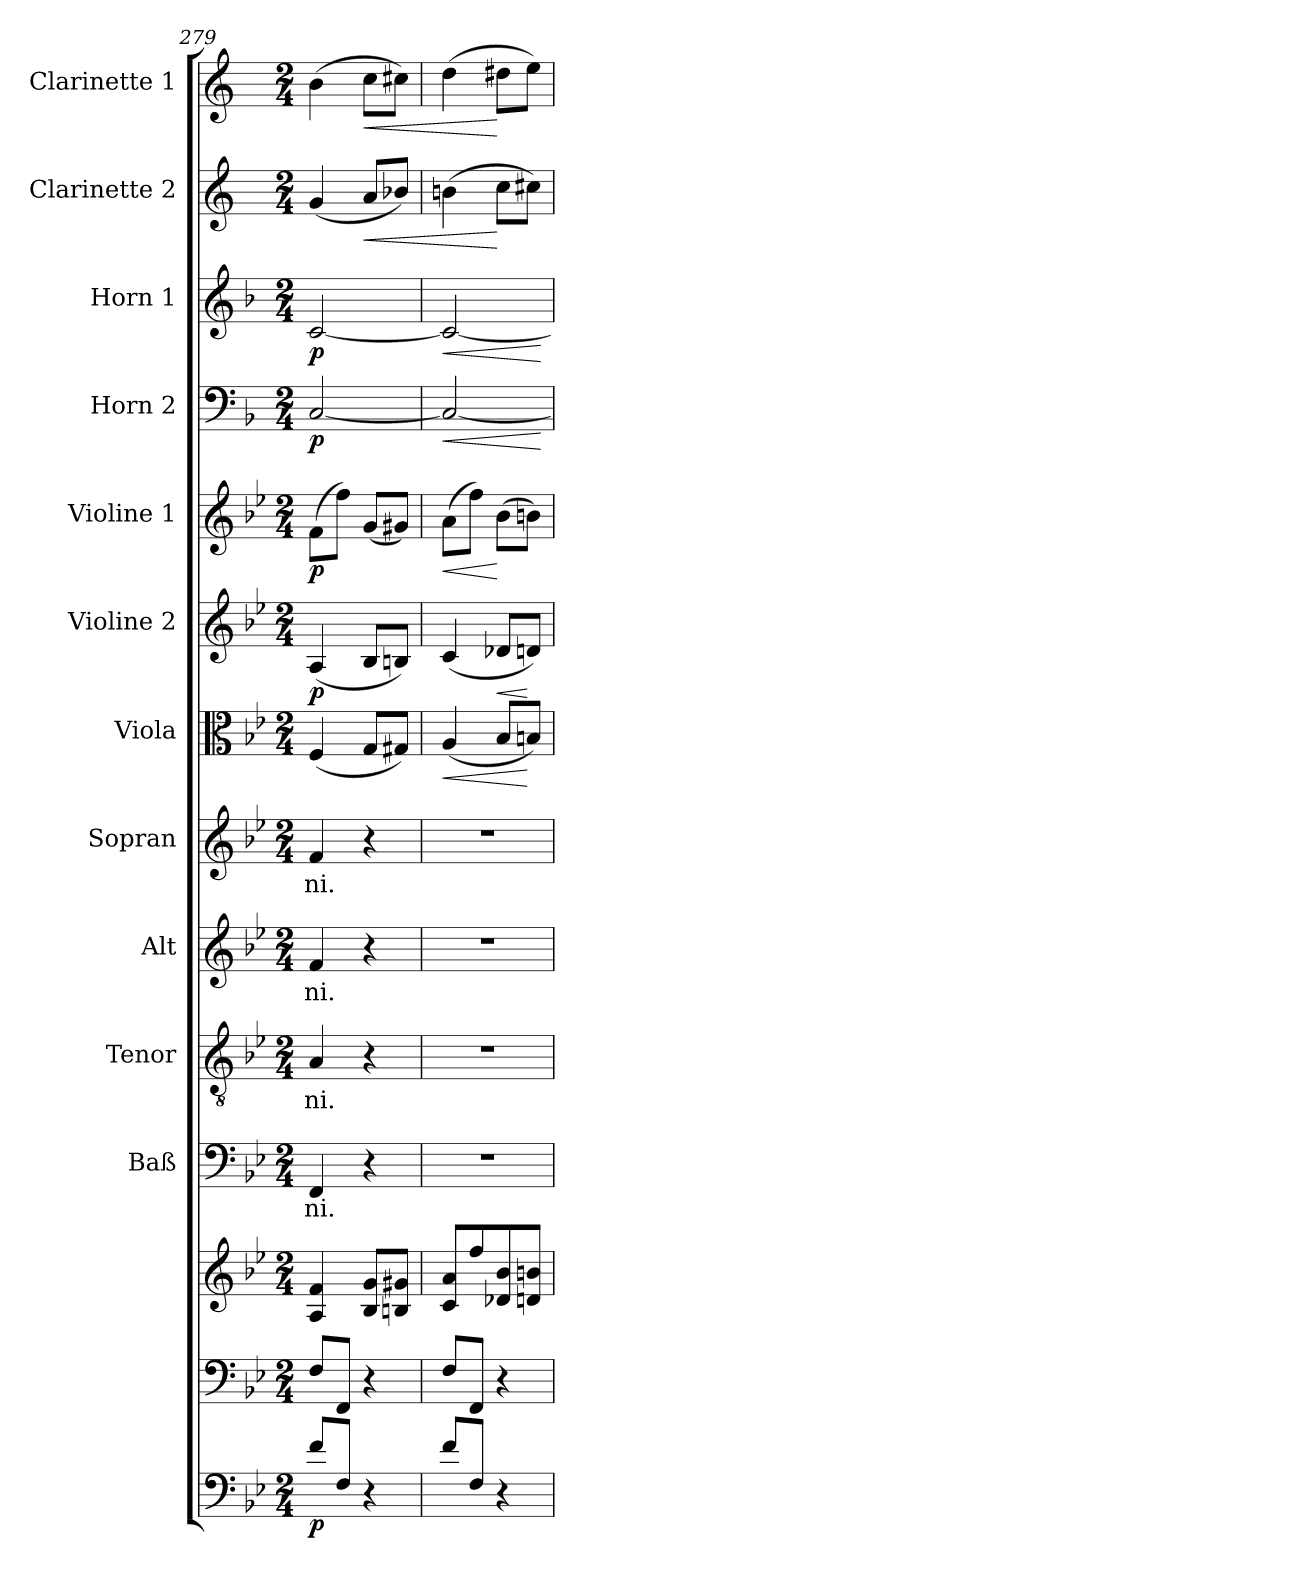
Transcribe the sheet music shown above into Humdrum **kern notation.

**kern	**dynam	**kern	**kern	**kern	**text	**kern	**text	**kern	**text	**kern	**text	**kern	**dynam	**kern	**dynam	**kern	**dynam	**kern	**dynam	**kern	**dynam	**kern	**dynam	**kern	**dynam
*part13	*part13	*part12	*part12	*part11	*part11	*part10	*part10	*part9	*part9	*part8	*part8	*part7	*part7	*part6	*part6	*part5	*part5	*part4	*part4	*part3	*part3	*part2	*part2	*part1	*part1
*staff14	*staff14	*staff13	*staff12	*staff11	*staff11	*staff10	*staff10	*staff9	*staff9	*staff8	*staff8	*staff7	*staff7	*staff6	*staff6	*staff5	*staff5	*staff4	*staff4	*staff3	*staff3	*staff2	*staff2	*staff1	*staff1
*	*	*	*	*I"Baß	*	*I"Tenor	*	*I"Alt	*	*I"Sopran	*	*I"Viola	*	*I"Violine 2	*	*I"Violine 1	*	*I"Horn 2	*	*I"Horn 1	*	*I"Clarinette 2	*	*I"Clarinette 1	*
*	*	*	*	*I'Baß	*	*I'Ten	*	*I'Alt	*	*I'Sop	*	*I'Vla.	*	*I'Vln. 2	*	*I'Vln. 1	*	*I'Hrn. 2	*	*I'Hrn. 1	*	*	*	*	*
*clefF4	*	*clefF4	*clefG2	*clefF4	*	*clefGv2	*	*clefG2	*	*clefG2	*	*clefC3	*	*clefG2	*	*clefG2	*	*clefF4	*	*clefG2	*	*clefG2	*	*clefG2	*
*ITrd7c12	*	*	*	*	*	*	*	*	*	*	*	*	*	*	*	*	*	*ITrd4c7	*	*ITrd4c7	*	*ITrd1c2	*	*ITrd1c2	*
*k[b-e-]	*	*k[b-e-]	*k[b-e-]	*k[b-e-]	*	*k[b-e-]	*	*k[b-e-]	*	*k[b-e-]	*	*k[b-e-]	*	*k[b-e-]	*	*k[b-e-]	*	*k[b-e-]	*	*k[b-e-]	*	*k[b-e-]	*	*k[b-e-]	*
*B-:	*	*B-:	*B-:	*B-:	*	*B-:	*	*B-:	*	*B-:	*	*B-:	*	*B-:	*	*B-:	*	*B-:	*	*B-:	*	*B-:	*	*B-:	*
*M2/4	*	*M2/4	*M2/4	*M2/4	*	*M2/4	*	*M2/4	*	*M2/4	*	*M2/4	*	*M2/4	*	*M2/4	*	*M2/4	*	*M2/4	*	*M2/4	*	*M2/4	*
=279	=279	=279	=279	=279	=279	=279	=279	=279	=279	=279	=279	=279	=279	=279	=279	=279	=279	=279	=279	=279	=279	=279	=279	=279	=279
!	!LO:DY:b	!	!	!	!LO:LY:b	!	!LO:LY:b	!	!LO:LY:b	!	!LO:LY:b	!	!	!	!LO:DY:b	!	!LO:DY:b	!	!LO:DY:b	!	!LO:DY:b	!	!	!	!
8F/L	p	8F/L	4A/ 4f/	4FF/	-ni.	4A/	-ni.	4f/	-ni.	4f/	-ni.	(<4F/	.	(<4A/	p	(>8f\L	p	[2FF/	p	[2F/	p	(<4f/	.	(>4a\	.
8FF/J	.	8FF/J	.	.	.	.	.	.	.	.	.	.	.	.	.	8ff\J)	.	.	.	.	.	.	.	.	.
!	!	!	!	!	!	!	!	!	!	!	!	!	!	!	!	!	!	!	!	!	!	!	!LO:HP:b	!	!LO:HP:b
4r	.	4r	8B-/ 8g/L	4r	.	4r	.	4r	.	4r	.	8G/L	.	8B-/L	.	(<8g/L	.	.	.	.	.	8g/L	<	8b-\L	<
.	.	.	8Bn/ 8g#X/J	.	.	.	.	.	.	.	.	8G#X/J)	.	8Bn/J)	.	8g#X/J)	.	.	.	.	.	8a-X/J)	.	8bn\J)	.
=280	=280	=280	=280	=280	=280	=280	=280	=280	=280	=280	=280	=280	=280	=280	=280	=280	=280	=280	=280	=280	=280	=280	=280	=280	=280
!	!	!	!	!	!	!	!	!	!	!	!	!	!LO:HP:b	!	!	!	!LO:HP:b	!	!LO:HP:b	!	!LO:HP:b	!	!	!	!
8F/L	.	8F/L	8c/ 8a/L	2r	.	2r	.	2r	.	2r	.	(<4A/	<	(<4c/	.	(>8a\L	<	2FF/_	<	2F/_	<	(>4an\	.	(>4cc\	.
8FF/J	.	8FF/J	8ff/	.	.	.	.	.	.	.	.	.	.	.	.	8ff\J)	.	.	.	.	.	.	.	.	.
!	!	!	!	!	!	!	!	!	!	!	!	!	!	!	!LO:HP:b	!	!	!	!	!	!	!	!	!	!
4r	.	4r	8d-X/ 8b-/	.	.	.	.	.	.	.	.	8B-/L	.	8d-X/L	<	(>8b-\L	[	.	.	.	.	8b-\L	[	8cc#X\L	[
.	.	.	8dn/ 8bn/J	.	.	.	.	.	.	.	.	8Bn/J)	[	8dn/J)	[	8bn\J)	.	.	.	.	.	8bn\J)	.	8dd\J)	.
.	.	.	.	.	.	.	.	.	.	.	.	.	.	.	.	.	.	.	[	.	[	.	.	.	.
=	=	=	=	=	=	=	=	=	=	=	=	=	=	=	=	=	=	=	=	=	=	=	=	=	=
*-	*-	*-	*-	*-	*-	*-	*-	*-	*-	*-	*-	*-	*-	*-	*-	*-	*-	*-	*-	*-	*-	*-	*-	*-	*-
